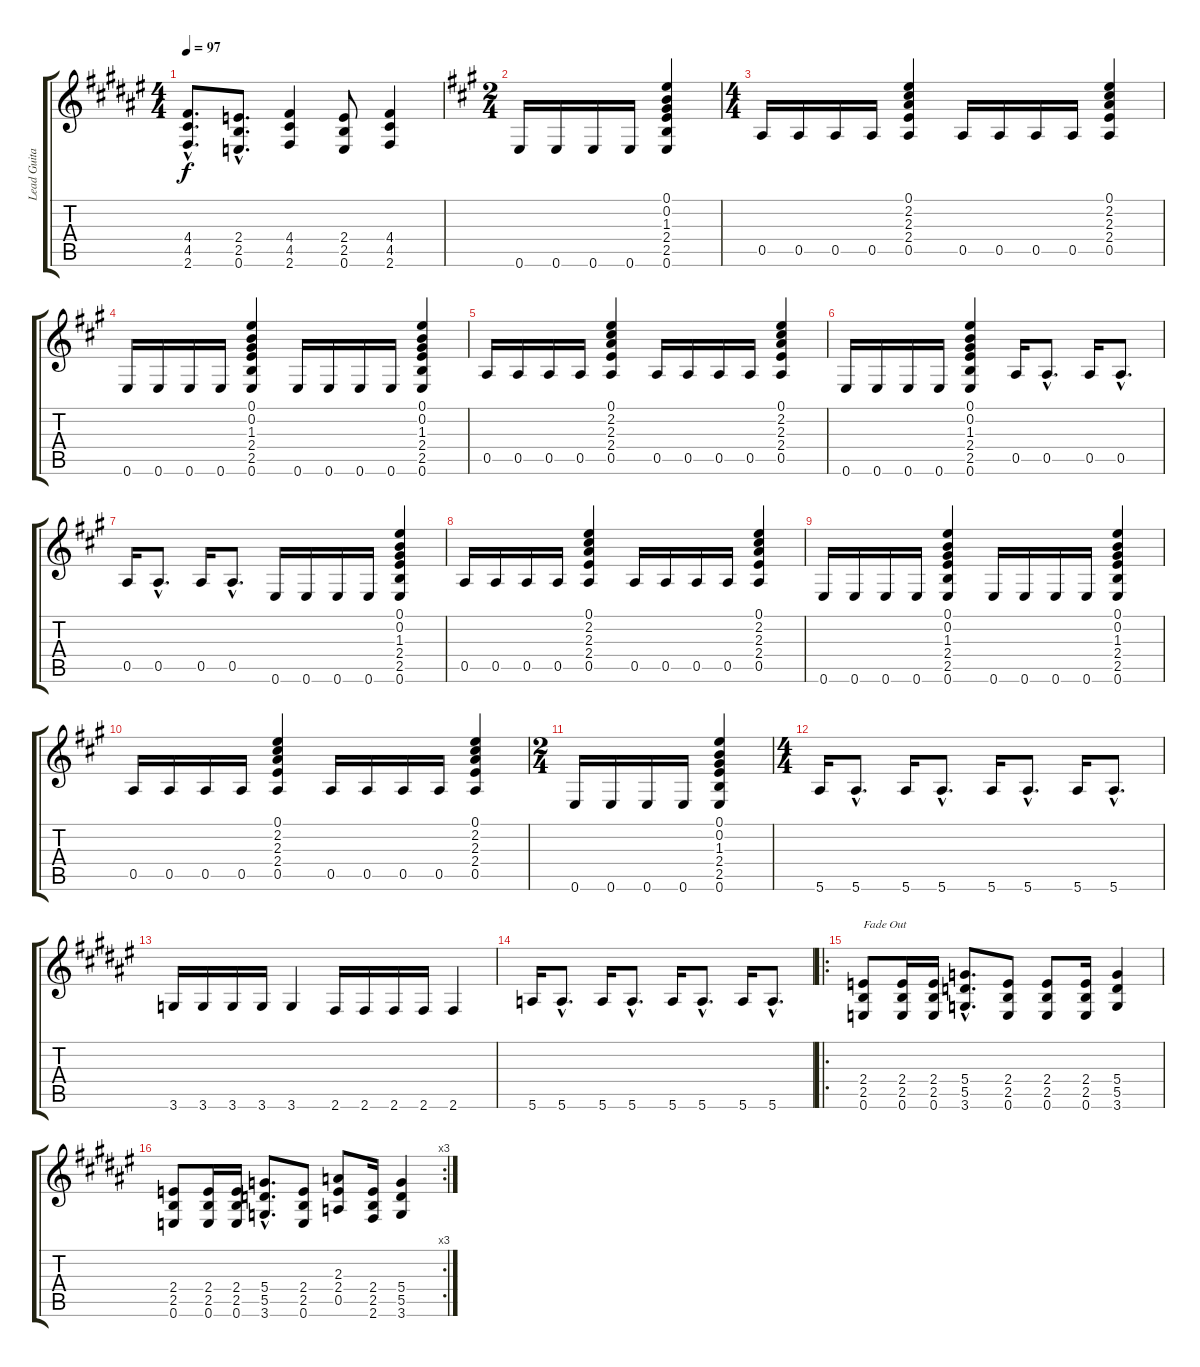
\track ("Lead Guitar (Jimmy Page)" "Lead Guita") {instrument overdrivenguitar}
\staff {score tabs}
\tuning (E4 B3 G3 D3 A2 E2) {hide}
\ts (4 4)
\tempo 97
\clef g2
\ks f#
(4.4{hac} 4.5{hac} 2.6{hac}).8{d dy f} (2.4{hac} 2.5{hac} 0.6{hac}).8{d} (4.4 4.5 2.6).4 (2.4 2.5 0.6).8 (4.4 4.5 2.6).4 |
\ts (2 4)
\ks a
0.6.16 0.6.16 0.6.16 0.6.16 (0.1 0.2 1.3 2.4 2.5 0.6).4 |
\ts (4 4)
0.5.16 0.5.16 0.5.16 0.5.16 (0.1 2.2 2.3 2.4 0.5).4 0.5.16 0.5.16 0.5.16 0.5.16 (0.1 2.2 2.3 2.4 0.5).4 |
0.6.16 0.6.16 0.6.16 0.6.16 (0.1 0.2 1.3 2.4 2.5 0.6).4 0.6.16 0.6.16 0.6.16 0.6.16 (0.1 0.2 1.3 2.4 2.5 0.6).4 |
0.5.16 0.5.16 0.5.16 0.5.16 (0.1 2.2 2.3 2.4 0.5).4 0.5.16 0.5.16 0.5.16 0.5.16 (0.1 2.2 2.3 2.4 0.5).4 |
0.6.16 0.6.16 0.6.16 0.6.16 (0.1 0.2 1.3 2.4 2.5 0.6).4 0.5.16 0.5{hac}.8{d} 0.5.16 0.5{hac}.8{d} |
0.5.16 0.5{hac}.8{d} 0.5.16 0.5{hac}.8{d} 0.6.16 0.6.16 0.6.16 0.6.16 (0.1 0.2 1.3 2.4 2.5 0.6).4 |
0.5.16 0.5.16 0.5.16 0.5.16 (0.1 2.2 2.3 2.4 0.5).4 0.5.16 0.5.16 0.5.16 0.5.16 (0.1 2.2 2.3 2.4 0.5).4 |
0.6.16 0.6.16 0.6.16 0.6.16 (0.1 0.2 1.3 2.4 2.5 0.6).4 0.6.16 0.6.16 0.6.16 0.6.16 (0.1 0.2 1.3 2.4 2.5 0.6).4 |
0.5.16 0.5.16 0.5.16 0.5.16 (0.1 2.2 2.3 2.4 0.5).4 0.5.16 0.5.16 0.5.16 0.5.16 (0.1 2.2 2.3 2.4 0.5).4 |
\ts (2 4)
0.6.16 0.6.16 0.6.16 0.6.16 (0.1 0.2 1.3 2.4 2.5 0.6).4 |
\ts (4 4)
5.6.16 5.6{hac}.8{d} 5.6.16 5.6{hac}.8{d} 5.6.16 5.6{hac}.8{d} 5.6.16 5.6{hac}.8{d} |
\ks f#
3.6.16 3.6.16 3.6.16 3.6.16 3.6.4 2.6.16 2.6.16 2.6.16 2.6.16 2.6.4 |
5.6.16 5.6{hac}.8{d} 5.6.16 5.6{hac}.8{d} 5.6.16 5.6{hac}.8{d} 5.6.16 5.6{hac}.8{d} |
\ro
(2.4 2.5 0.6).8{txt "Fade Out"} (2.4 2.5 0.6).16 (2.4 2.5 0.6).16 (5.4{hac} 5.5{hac} 3.6{hac}).8{d} (2.4 2.5 0.6).8 (2.4 2.5 0.6).8 (2.4 2.5 0.6).16 (5.4 5.5 3.6).4 |
\rc 3
(2.4 2.5 0.6).8 (2.4 2.5 0.6).16 (2.4 2.5 0.6).16 (5.4{hac} 5.5{hac} 3.6{hac}).8{d} (2.4 2.5 0.6).8 (2.3 2.4 0.5).8 (2.4 2.5 2.6).16 (5.4 5.5 3.6).4
